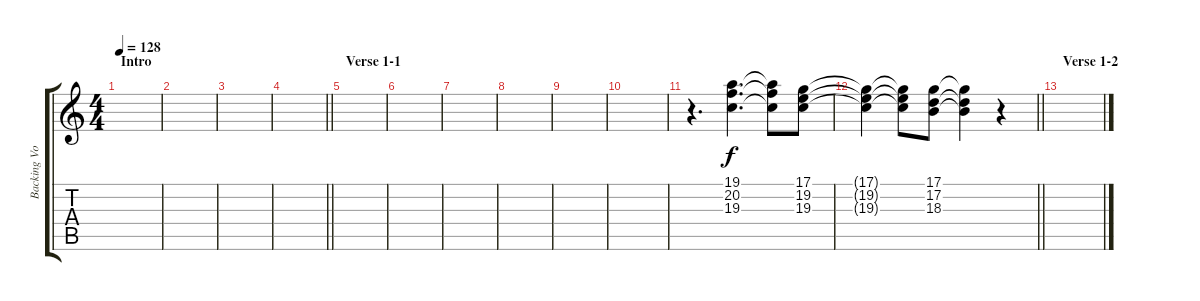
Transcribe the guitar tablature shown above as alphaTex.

\track ("Backing Vocal" "Backing Vo") {instrument lead6voice}
\staff {score tabs}
\tuning (D4 A3 F3 C3 G2 C2) {hide}
\ts (4 4)
\section ("" "Intro")
\tempo 128
\clef g2
\ks c
|
|
|
\barLineRight lightlight
|
\section ("" "Verse 1-1")
|
|
|
|
|
|
r.4{d} (19.1 20.2 19.3).4{d} (19.1{t} 20.2{t} 19.3{t}).8 (17.1 19.2 19.3).8 |
\barLineRight lightlight
(17.1{t} 19.2{t} 19.3{t}).4 (17.1{t} 19.2{t} 19.3{t}).8 (17.1 17.2 18.3).8 (17.1{t} 17.2{t} 18.3{t}).4 r.4 |
\section ("" "Verse 1-2")
